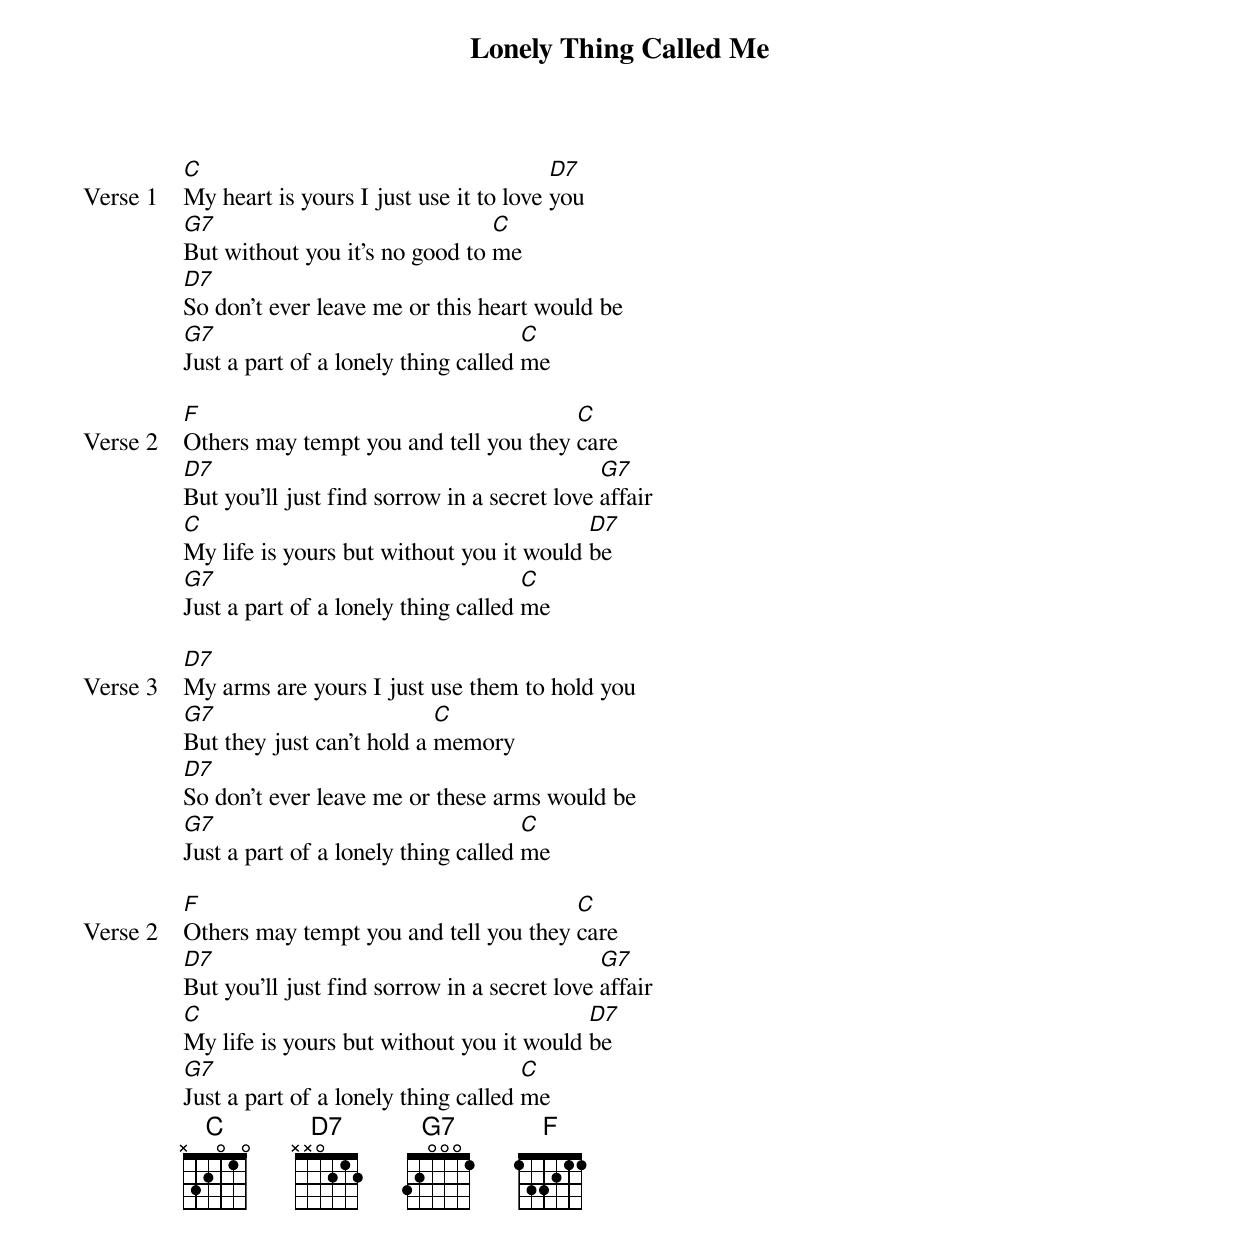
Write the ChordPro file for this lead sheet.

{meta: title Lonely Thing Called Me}
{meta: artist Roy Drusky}
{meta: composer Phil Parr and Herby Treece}

{start_of_verse: Verse 1}
[C]My heart is yours I just use it to love [D7]you
[G7]But without you it's no good to [C]me
[D7]So don't ever leave me or this heart would be
[G7]Just a part of a lonely thing called [C]me
{end_of_verse}

{start_of_verse: Verse 2}
[F]Others may tempt you and tell you they [C]care
[D7]But you'll just find sorrow in a secret love [G7]affair
[C]My life is yours but without you it would [D7]be
[G7]Just a part of a lonely thing called [C]me
{end_of_verse}

{start_of_verse: Verse 3}
[D7]My arms are yours I just use them to hold you
[G7]But they just can't hold a [C]memory
[D7]So don't ever leave me or these arms would be
[G7]Just a part of a lonely thing called [C]me
{end_of_verse}

{start_of_verse: Verse 2}
[F]Others may tempt you and tell you they [C]care
[D7]But you'll just find sorrow in a secret love [G7]affair
[C]My life is yours but without you it would [D7]be
[G7]Just a part of a lonely thing called [C]me
{end_of_verse}
